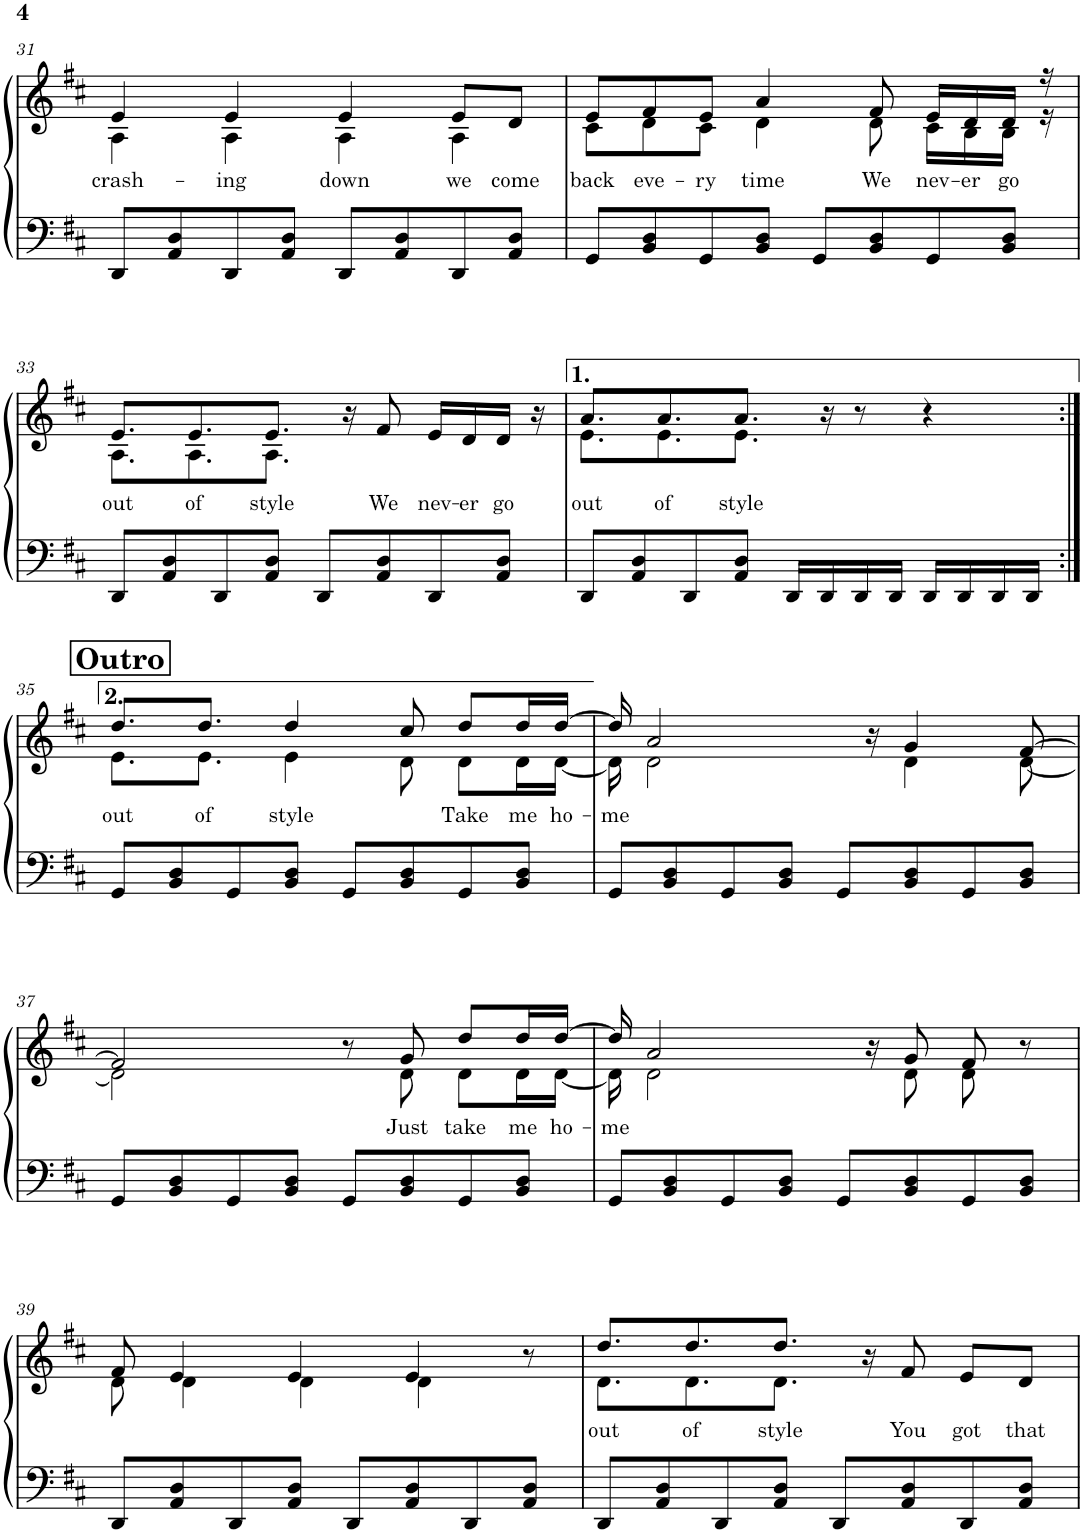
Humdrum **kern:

**kern	**kern	**text
*part1	*part1	*part1
*staff2	*staff1	*staff1
*I"Piano	*	*
*I'Pno.	*	*
!!LO:PB:g=z
*clefF4	*clefG2	*
*k[f#c#]	*k[f#c#]	*
*M4/4	*M4/4	*
=31	=31	=31
!	!	!LO:LY:b
*	*^	*
8DD/L	4e/	4A\	crash-
8AA/ 8D/	.	.	.
!	!	!	!LO:LY:b
8DD/	4e/	4A\	-ing
8AA/ 8D/J	.	.	.
!	!	!	!LO:LY:b
8DD/L	4e/	4A\	down
8AA/ 8D/	.	.	.
!	!	!	!LO:LY:b
8DD/	8e/L	4A\	we
!	!	!	!LO:LY:b
8AA/ 8D/J	8d/J	.	come
=32	=32	=32	=32
!	!	!	!LO:LY:b
8GG/L	8e/L	8c#\L	back
!	!	!	!LO:LY:b
8BB/ 8D/	8f#/	8d\	eve-
!	!	!	!LO:LY:b
8GG/	8e/J	8c#\J	-ry
!	!	!	!LO:LY:b
8BB/ 8D/J	4a/	4d\	time
8GG/L	.	.	.
!	!	!	!LO:LY:b
8BB/ 8D/	8f#/	8d\	We
!	!	!	!LO:LY:b
8GG/	16e/LL	16c#\LL	nev-
!	!	!	!LO:LY:b
.	16d/	16B\	-er
!	!	!	!LO:LY:b
8BB/ 8D/J	16d/JJ	16B\JJ	go
.	16r	16r	.
!!LO:LB:g=z	!!
=33	=33	=33	=33
!	!	!	!LO:LY:b
8DD/L	8.e/L	8.A\L	out
8AA/ 8D/	.	.	.
!	!	!	!LO:LY:b
.	8.e/	8.A\	of
8DD/	.	.	.
!	!	!	!LO:LY:b
8AA/ 8D/J	8.e/J	8.A\J	style
8DD/L	.	.	.
.	16r	4..ryy	.
!	!	!	!LO:LY:b
8AA/ 8D/	8f#/	.	We
!	!	!	!LO:LY:b
8DD/	16e/LL	.	nev-
!	!	!	!LO:LY:b
.	16d/	.	-er
!	!	!	!LO:LY:b
8AA/ 8D/J	16d/JJ	.	go
.	16r	.	.
=34	=34	=34	=34
!	!	!	!LO:LY:b
8DD/L	8.a/L	8.e\L	out
8AA/ 8D/	.	.	.
!	!	!	!LO:LY:b
.	8.a/	8.e\	of
8DD/	.	.	.
!	!	!	!LO:LY:b
8AA/ 8D/J	8.a/J	8.e\J	style
16DD/LL	.	.	.
16DD/	16r	4..ryy	.
16DD/	8r	.	.
16DD/JJ	.	.	.
16DD/LL	4r	.	.
16DD/	.	.	.
16DD/	.	.	.
16DD/JJ	.	.	.
!!LO:LB:g=z	!!
!!LO:REH:place=s1:a:B:cj:fs=14:t=Outro	!!
=35:|!	=35:|!	=35:|!	=35:|!
!	!	!	!LO:LY:b
8GG/L	8.dd/L	8.e\L	out
8BB/ 8D/	.	.	.
!	!	!	!LO:LY:b
.	8.dd/J	8.e\J	of
8GG/	.	.	.
!	!	!	!LO:LY:b
8BB/ 8D/J	4dd/	4e\	style
8GG/L	.	.	.
8BB/ 8D/	8cc#/	8d\	.
!	!	!	!LO:LY:b
8GG/	8dd/L	8d\L	Take
!	!	!	!LO:LY:b
8BB/ 8D/J	16dd/L	16d\L	me
!	!	!	!LO:LY:b
.	[16dd/JJ	[16d\JJ	ho-
=36	=36	=36	=36
!	!	!	!LO:LY:b
8GG/L	16dd/]	16d\]	-me
.	2a/	2d\	.
8BB/ 8D/	.	.	.
8GG/	.	.	.
8BB/ 8D/J	.	.	.
8GG/L	.	.	.
.	16r	16ryy	.
8BB/ 8D/	4g/	4d\	.
8GG/	.	.	.
8BB/ 8D/J	[8f#/	[8d\	.
!!LO:LB:g=z	!!
=37	=37	=37	=37
8GG/L	2f#/]	2d\]	.
8BB/ 8D/	.	.	.
8GG/	.	.	.
8BB/ 8D/J	.	.	.
8GG/L	8r	8ryy	.
!	!	!	!LO:LY:b
8BB/ 8D/	8g/	8d\	Just
!	!	!	!LO:LY:b
8GG/	8dd/L	8d\L	take
!	!	!	!LO:LY:b
8BB/ 8D/J	16dd/L	16d\L	me
!	!	!	!LO:LY:b
.	[16dd/JJ	[16d\JJ	ho-
=38	=38	=38	=38
!	!	!	!LO:LY:b
8GG/L	16dd/]	16d\]	-me
.	2a/	2d\	.
8BB/ 8D/	.	.	.
8GG/	.	.	.
8BB/ 8D/J	.	.	.
8GG/L	.	.	.
.	16r	16ryy	.
8BB/ 8D/	8g/	8d\	.
8GG/	8f#/	8d\	.
8BB/ 8D/J	8r	8ryy	.
!!LO:LB:g=z	!!
=39	=39	=39	=39
8DD/L	8f#/	8d\	.
8AA/ 8D/	4e/	4d\	.
8DD/	.	.	.
8AA/ 8D/J	4e/	4d\	.
8DD/L	.	.	.
8AA/ 8D/	4e/	4d\	.
8DD/	.	.	.
8AA/ 8D/J	8r	8ryy	.
=40	=40	=40	=40
!	!	!	!LO:LY:b
8DD/L	8.dd/L	8.d\L	out
8AA/ 8D/	.	.	.
!	!	!	!LO:LY:b
.	8.dd/	8.d\	of
8DD/	.	.	.
!	!	!	!LO:LY:b
8AA/ 8D/J	8.dd/J	8.d\J	style
8DD/L	.	.	.
.	16r	4..ryy	.
!	!	!	!LO:LY:b
8AA/ 8D/	8f#/	.	You
!	!	!	!LO:LY:b
8DD/	8e/L	.	got
!	!	!	!LO:LY:b
8AA/ 8D/J	8d/J	.	that
*	*v	*v	*
=	=	=
*-	*-	*-
